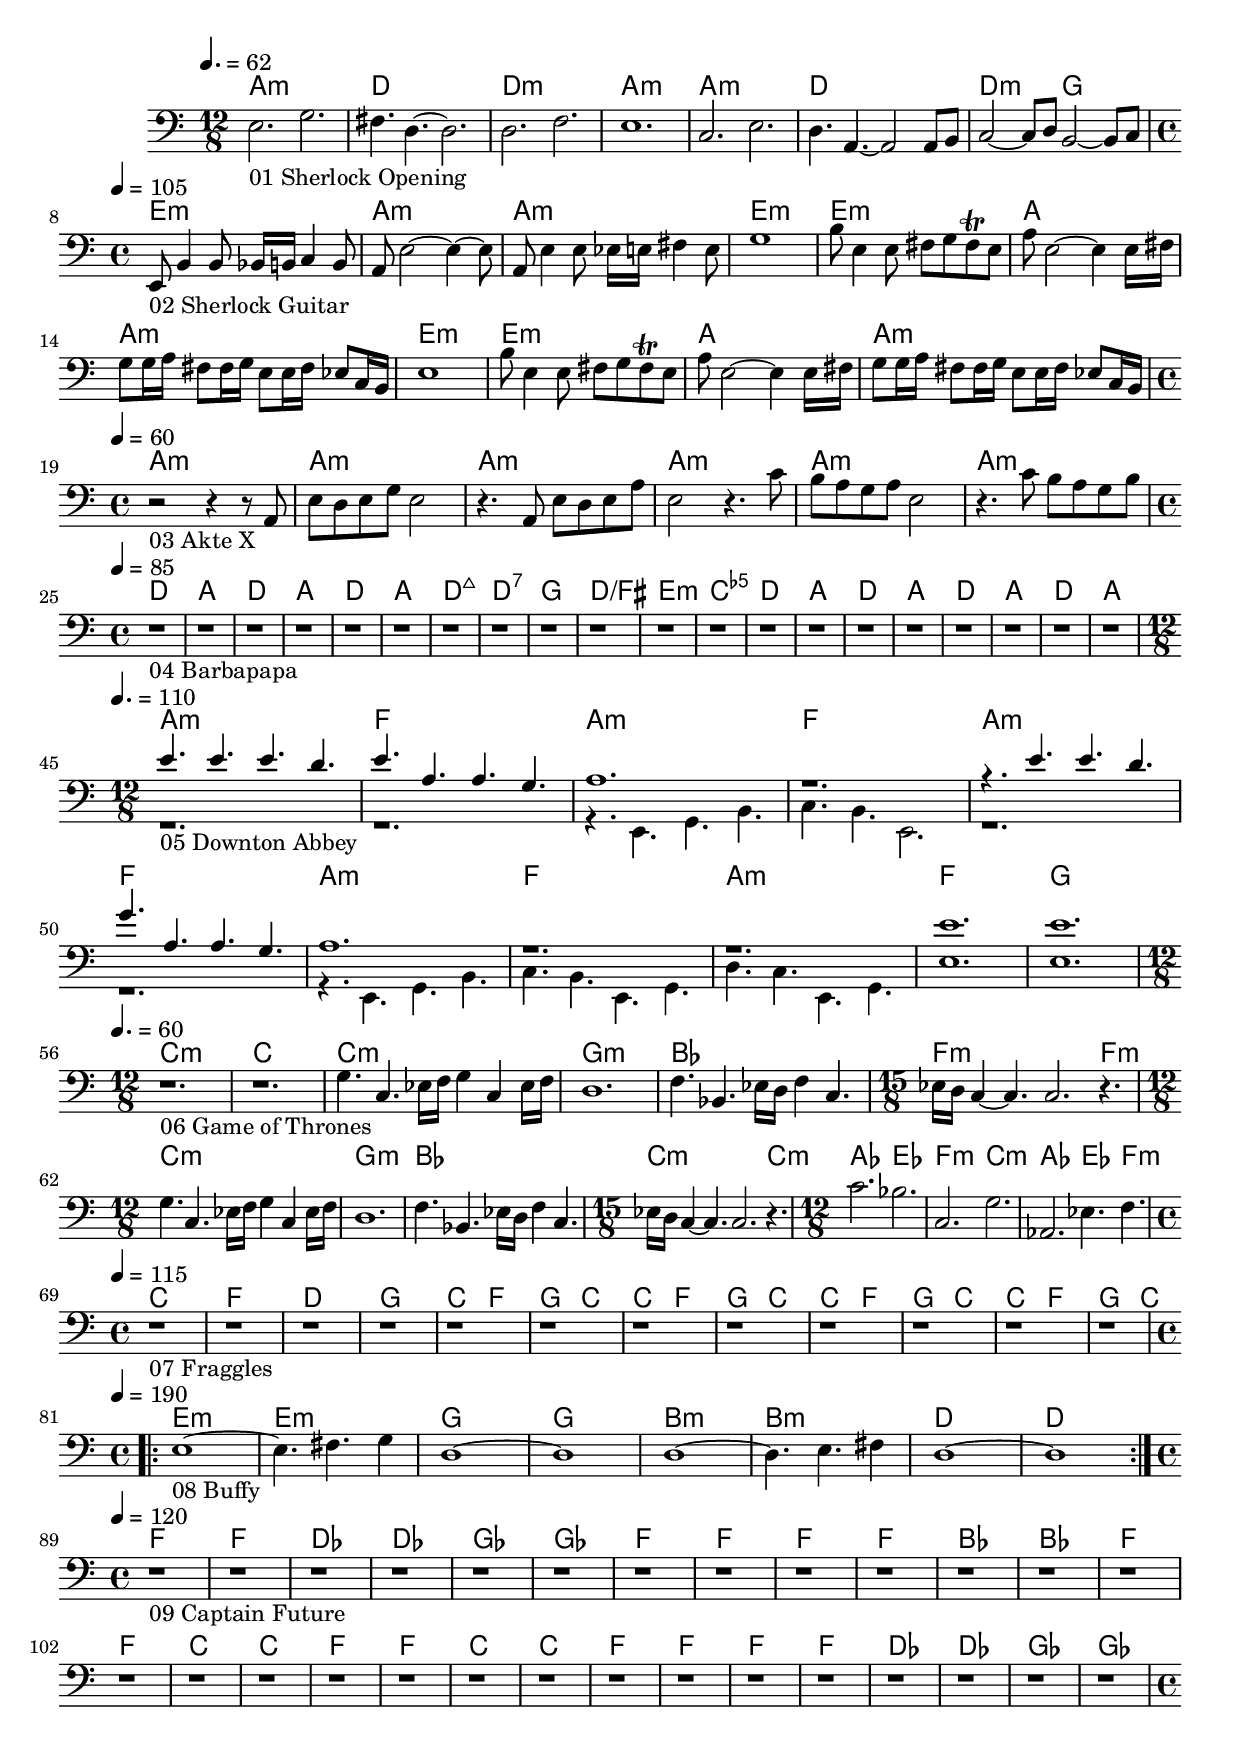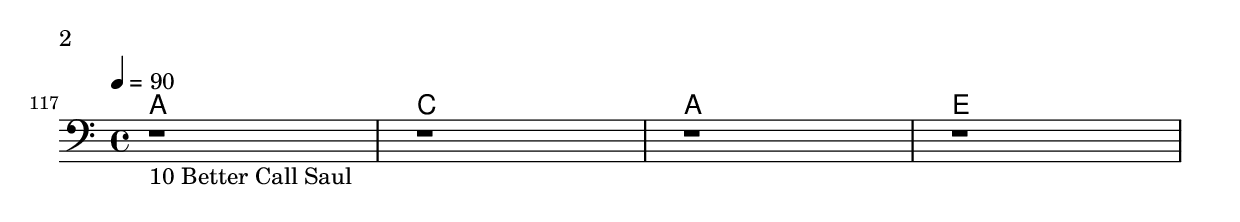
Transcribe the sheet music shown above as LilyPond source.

\version "2.24.1"


\score {
	<<
	\chords {
		% 01 Sherlock Opening
		a1.:m d1. d1.:m a1.:m 
		a1.:m d1. d2.:m g2. 

		% 02 Sherlock Guitar
		e1:m a:m a:m e:m
		e:m a a:m e:m
		e:m a a:m

		% 03 Akte X
		a:m a:m a:m a:m a:m a:m

		% 04 Barbapapa
		d a d a d a d:maj7 d:7
		g d/fis e:m <c e ges>
		d a d a d a d a

		% 05 Downton Abbey
		a1.:m f
		a:m f
		a:m f
		a:m f
		a:m f
		g

		% 06 Game of Thrones
		c1.:m c
		c:m g:m bes f:m f4.:m
		c1.:m g:m bes c:m c4.:m
		as2. es f:m c:m
		as es4. f:m

		% 07 Fraggles
		c1 f d g
		c2 f2 g2 c
		c2 f2 g2 c
		c2 f2 g2 c
		c2 f2 g2 c

		% 08 Buffy
		\repeat volta 2 {
			e1:m e1:m g g b:m b:m d d
		}

		% 09 Captain Future
		f1 f des des ges ges
		f f f f
		bes bes f f
		c c f f
		c c f f
		f f des des ges ges	

		% 10 Better Call Saul
		a c a e
	}
	\new Staff {
		% 01 Sherlock Opening
		\tempo 4. = 62
		\time 12/8
		\clef bass
		\relative c {
			e2._"01 Sherlock Opening" g |
			fis4. d4.~ d2.		 |
			d2. f			 |
			e1.			 |
			c2. e			 |
			d4. a4.~ a2 a8 b8	 |
			c2~ c8 d8 b2~ b8 c8	 | \break
		}

		% 02 Sherlock Guitar
		\tempo 4 = 105
		\time 4/4
		\relative c {
			e,8_"02 Sherlock Guitar" b'4 b8 bes16 b c4 b8	|
			a8 e'2~ e4~ e8					|
			a,8 e'4 e8 es16 e fis4 e8			|
			g1						|
			b8 e,4 e8 fis8 g fis \trill e			|
			a8 e2~ e4 e16 fis				|
			g8 g16 a fis8 fis16 g e8 e16 fis es8 c16 b	|
			e1						|
			b'8 e,4 e8 fis8 g fis \trill e			|
			a8 e2~ e4 e16 fis				|
			g8 g16 a fis8 fis16 g e8 e16 fis es8 c16 b	| \break
		}

		% 03 Akte X
		\tempo 4 = 60
		\time 4/4
		\relative c {
			r2_"03 Akte X" r4 r8 a8				|
			e' d e g e2					|
			r4. a,8 e' d e a				|
			e2 r4. c'8					|
			b a g a e2					|
			r4. c'8 b a g b					| \break
		}

		% 04 Barbapapa
		\tempo 4 = 85
		\time 4/4
		\relative c {
			r1_"04 Barbapapa" r1 r1 r1 r1 r1 r1 r1
			r1 r1 r1 r1
			r1 r1 r1 r1 r1 r1 r1 r1 \break
		}

		% 05 Downton Abbey
		\tempo 4. = 110
		\time 12/8
		<<
		\relative c {
			\voiceOne
			e'4._"05 Downton Abbey " e e d			|
			e a, a g					|
			a1.						|
			r1.						|
			r4. e' e d					|
			g a, a g					|
			a1.						|
			r						|
			r						|
			e'						|
			e						|
		}
		\new Voice \relative c {
			\voiceTwo
			r1.						|
			r1.						|
			r4. e, g b					|
			c b e,2.					|
			r1.						|
			r1.						|
			r4. e g b					|
			c b e, g					|
			d' c e, g					|
			e'1.						|
			e1.						| \break
		}
		>>
		\oneVoice

		% 06 Game of Thrones
		\tempo 4. = 60
		\time 12/8
		\relative c {
			r1._"06 Game of Thrones"
			r

			g'4. c, es16 f g4 c, es16 f			|
			d1.						|
			f4. bes, es16 d f4 c4.				|
			\time 15/8
			es16 d c4~ c4. c2. r4.				|
			\time 12/8

			g'4. c, es16 f g4 c, es16 f			|
			d1.						|
			f4. bes, es16 d f4 c4.				|
			\time 15/8
			es16 d c4~ c4. c2. r4.				|
			\time 12/8

			c'2. bes					|
			c, g'						|
			as, es'4. f					| \break
		}

		% 07 Fraggles
		\tempo 4 = 115
		\time 4/4
		\relative c {
			r1_"07 Fraggles"
			r1 r1 r1 r1 r1 r1 r1 r1 r1 r1 r1		| \break
		}

		% 08 Buffy
		\tempo 4 = 190
		\time 4/4
		\relative c {
			\repeat volta 2 {
				e1~_"08 Buffy"	| e4. fis g4	| d1~	| d	|
				d~		| d4. e4. fis4	| d1~	| d	|
			} \break
		}

		% 09 Captain Future
		\tempo 4 = 120
		\time 4/4
		\relative c {
			r1_"09 Captain Future"
			r1 r1 r1 r1 r1

			r1 r1 r1 r1
			r1 r1 r1 r1
			r1 r1 r1 r1
			r1 r1 r1 r1

			r1 r1 r1 r1 r1 r1 \break
		}

		% 10 Better Call Saul
		\tempo 4 = 90
		\time 4/4
		\relative c {
			r1_"10 Better Call Saul"
			r1
			r1
			r1
		}
	}

	>>
	\midi {}
	\layout {}
}
